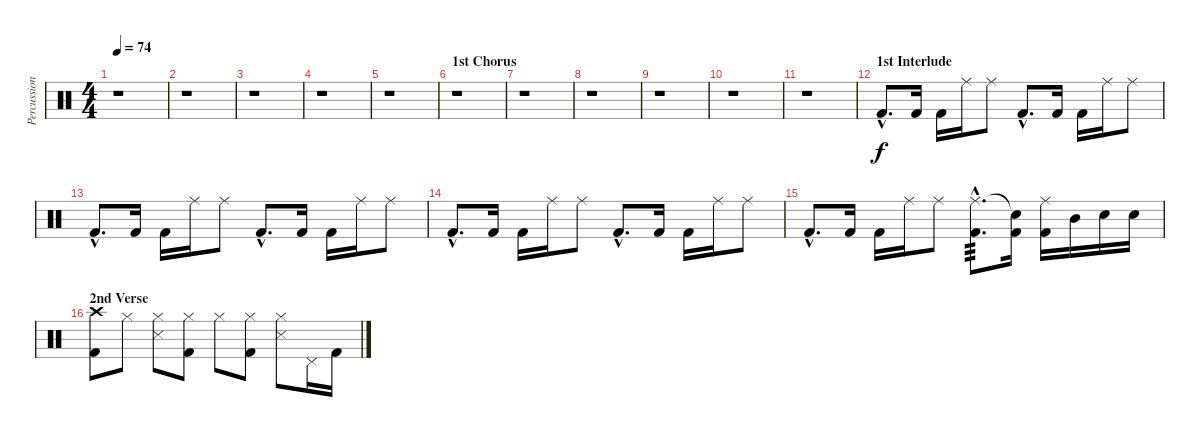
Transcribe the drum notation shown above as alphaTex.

\track ("Percussion" "Percussion") {instrument percussion}
\staff {score}
\articulation defaults
\ts (4 4)
\tempo 74
\clef neutral
\ks c
r.1{dy f} |
r.1 |
r.1 |
r.1 |
r.1 |
\section ("" "1st Chorus")
r.1 |
r.1 |
r.1 |
r.1 |
r.1 |
r.1 |
\section ("" "1st Interlude")
"Kick (hit) 2"{hac}.8{d} "Kick (hit) 2".16 "Kick (hit) 2".16 "Ride (middle)".16 "Ride (middle)".8 "Kick (hit) 2"{hac}.8{d} "Kick (hit) 2".16 "Kick (hit) 2".16 "Ride (middle)".16 "Ride (middle)".8 |
"Kick (hit) 2"{hac}.8{d} "Kick (hit) 2".16 "Kick (hit) 2".16 "Ride (middle)".16 "Ride (middle)".8 "Kick (hit) 2"{hac}.8{d} "Kick (hit) 2".16 "Kick (hit) 2".16 "Ride (middle)".16 "Ride (middle)".8 |
"Kick (hit) 2"{hac}.8{d} "Kick (hit) 2".16 "Kick (hit) 2".16 "Ride (middle)".16 "Ride (middle)".8 "Kick (hit) 2"{hac}.8{d} "Kick (hit) 2".16 "Kick (hit) 2".16 "Ride (middle)".16 "Ride (middle)".8 |
"Kick (hit) 2"{hac}.8{d} "Kick (hit) 2".16 "Kick (hit) 2".16 "Ride (middle)".16 "Ride (middle)".8 ("Ride (middle)"{hac} "Kick (hit) 2"{hac}).8{d tp 3} ("Snare (hit)"{t} "Kick (hit) 2").16 ("Ride (middle)" "Kick (hit) 2").16 "Mid Tom (hit)".16 "Snare (hit) 2".16 "Snare (hit) 2".16 |
\section ("" "2nd Verse")
("Crash high (hit)" "Kick (hit) 2").8 "Hi-Hat (closed)".8 ("Hi-Hat (closed)" "Snare (side stick) 3").8 ("Hi-Hat (closed)" "Kick (hit) 2").8 "Hi-Hat (closed)".8 ("Hi-Hat (closed)" "Kick (hit) 2").8 ("Hi-Hat (closed)" "Snare (side stick) 3").8 "Pedal Hi-Hat (hit)".16 "Kick (hit) 2".16
